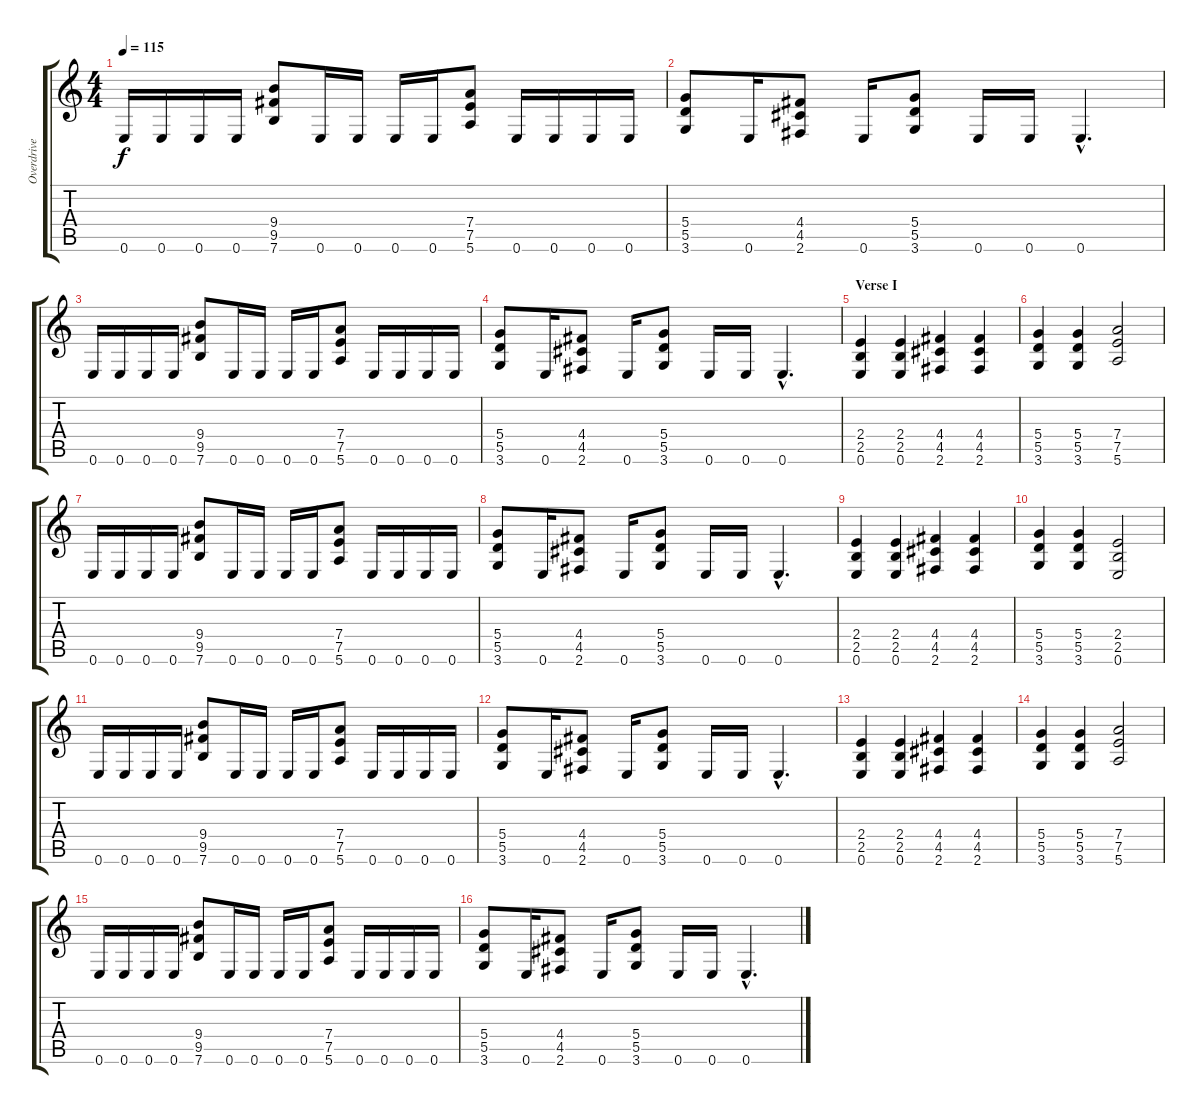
\track ("Overdrive Gtr" "Overdrive ") {instrument overdrivenguitar}
\staff {score tabs}
\tuning (E4 B3 G3 D3 A2 E2) {hide}
\ts (4 4)
\tempo 115
\clef g2
\ks c
0.6.16{dy f} 0.6.16 0.6.16 0.6.16 (9.4 9.5 7.6).8 0.6.16 0.6.16 0.6.16 0.6.16 (7.4 7.5 5.6).8 0.6.16 0.6.16 0.6.16 0.6.16 |
(5.4 5.5 3.6).8 0.6.16 (4.4 4.5 2.6).8 0.6.16 (5.4 5.5 3.6).8 0.6.16 0.6.16 0.6{hac}.4{d} |
0.6.16 0.6.16 0.6.16 0.6.16 (9.4 9.5 7.6).8 0.6.16 0.6.16 0.6.16 0.6.16 (7.4 7.5 5.6).8 0.6.16 0.6.16 0.6.16 0.6.16 |
(5.4 5.5 3.6).8 0.6.16 (4.4 4.5 2.6).8 0.6.16 (5.4 5.5 3.6).8 0.6.16 0.6.16 0.6{hac}.4{d} |
\section ("" "Verse I")
(2.4 2.5 0.6).4 (2.4 2.5 0.6).4 (4.4 4.5 2.6).4 (4.4 4.5 2.6).4 |
(5.4 5.5 3.6).4 (5.4 5.5 3.6).4 (7.4 7.5 5.6).2 |
0.6.16 0.6.16 0.6.16 0.6.16 (9.4 9.5 7.6).8 0.6.16 0.6.16 0.6.16 0.6.16 (7.4 7.5 5.6).8 0.6.16 0.6.16 0.6.16 0.6.16 |
(5.4 5.5 3.6).8 0.6.16 (4.4 4.5 2.6).8 0.6.16 (5.4 5.5 3.6).8 0.6.16 0.6.16 0.6{hac}.4{d} |
(2.4 2.5 0.6).4 (2.4 2.5 0.6).4 (4.4 4.5 2.6).4 (4.4 4.5 2.6).4 |
(5.4 5.5 3.6).4 (5.4 5.5 3.6).4 (2.4 2.5 0.6).2 |
0.6.16 0.6.16 0.6.16 0.6.16 (9.4 9.5 7.6).8 0.6.16 0.6.16 0.6.16 0.6.16 (7.4 7.5 5.6).8 0.6.16 0.6.16 0.6.16 0.6.16 |
(5.4 5.5 3.6).8 0.6.16 (4.4 4.5 2.6).8 0.6.16 (5.4 5.5 3.6).8 0.6.16 0.6.16 0.6{hac}.4{d} |
(2.4 2.5 0.6).4 (2.4 2.5 0.6).4 (4.4 4.5 2.6).4 (4.4 4.5 2.6).4 |
(5.4 5.5 3.6).4 (5.4 5.5 3.6).4 (7.4 7.5 5.6).2 |
0.6.16 0.6.16 0.6.16 0.6.16 (9.4 9.5 7.6).8 0.6.16 0.6.16 0.6.16 0.6.16 (7.4 7.5 5.6).8 0.6.16 0.6.16 0.6.16 0.6.16 |
(5.4 5.5 3.6).8 0.6.16 (4.4 4.5 2.6).8 0.6.16 (5.4 5.5 3.6).8 0.6.16 0.6.16 0.6{hac}.4{d}
